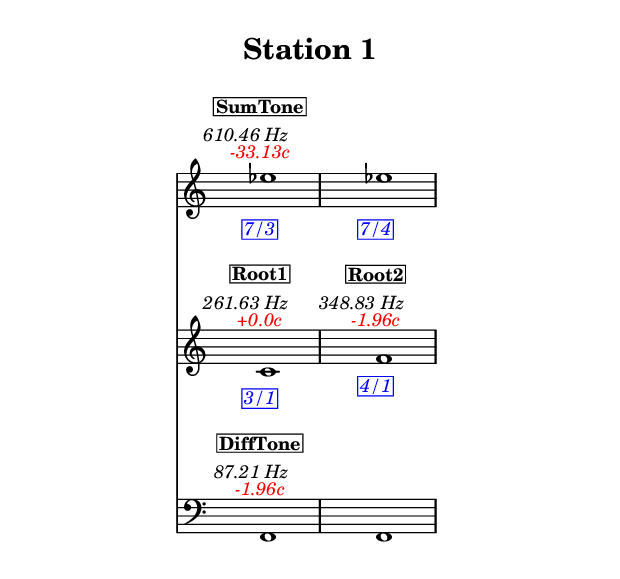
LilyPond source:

\version "2.20.0"
\language "english"

#(set-default-paper-size "a6" 'portrait)
#(set-global-staff-size 16)

\header {
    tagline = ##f
    title = \markup {
        \pad-around
            #3
            "Station 1"
        }
}

\layout {
    indent = #25
}

\paper {
    systems-per-page = 1
}

\score {
    \new Score
    <<
        \new Staff
        \with
        {
            \remove Time_signature_engraver
        }
        {
            \clef "treble"
            ef''1
            - \tweak color #red
            ^ \markup {
                \halign
                    #0
                    \italic
                        {
                            -33.13c
                        }
                }
            ^ \markup {
                \halign
                    #1
                    \italic
                        {
                            610.46
                            Hz
                        }
                }
            ^ \markup {
                \pad-around
                    #1
                    \box
                        \vcenter
                            \halign
                                #0
                                \bold
                                    {
                                        SumTone
                                    }
                }
            - \tweak color #blue
            _ \markup {
                \pad-around
                    #1
                    \box
                        \halign
                            #0
                            \italic
                                {
                                    7/3
                                }
                }
            \override Score.NonMusicalPaperColumn.padding = #5
            \clef "treble"
            ef''1
            - \tweak color #blue
            _ \markup {
                \pad-around
                    #1
                    \box
                        \halign
                            #0
                            \italic
                                {
                                    7/4
                                }
                }
        }
        \new Staff
        \with
        {
            \remove Time_signature_engraver
        }
        {
            \clef "treble"
            c'1
            - \tweak color #red
            ^ \markup {
                \halign
                    #0
                    \italic
                        {
                            +0.0c
                        }
                }
            ^ \markup {
                \halign
                    #1
                    \italic
                        {
                            261.63
                            Hz
                        }
                }
            ^ \markup {
                \pad-around
                    #1
                    \box
                        \vcenter
                            \halign
                                #0
                                \bold
                                    {
                                        Root1
                                    }
                }
            - \tweak color #blue
            _ \markup {
                \pad-around
                    #1
                    \box
                        \halign
                            #0
                            \italic
                                {
                                    3/1
                                }
                }
            \clef "treble"
            f'1
            - \tweak color #red
            ^ \markup {
                \halign
                    #0
                    \italic
                        {
                            -1.96c
                        }
                }
            ^ \markup {
                \halign
                    #1
                    \italic
                        {
                            348.83
                            Hz
                        }
                }
            ^ \markup {
                \pad-around
                    #1
                    \box
                        \vcenter
                            \halign
                                #0
                                \bold
                                    {
                                        Root2
                                    }
                }
            - \tweak color #blue
            _ \markup {
                \pad-around
                    #1
                    \box
                        \halign
                            #0
                            \italic
                                {
                                    4/1
                                }
                }
        }
        \new Staff
        \with
        {
            \remove Time_signature_engraver
        }
        {
            \clef "bass"
            f,1
            - \tweak color #red
            ^ \markup {
                \halign
                    #0
                    \italic
                        {
                            -1.96c
                        }
                }
            ^ \markup {
                \halign
                    #1
                    \italic
                        {
                            87.21
                            Hz
                        }
                }
            ^ \markup {
                \pad-around
                    #1
                    \box
                        \vcenter
                            \halign
                                #0
                                \bold
                                    {
                                        DiffTone
                                    }
                }
            \clef "bass"
            f,1
        }
    >>
}